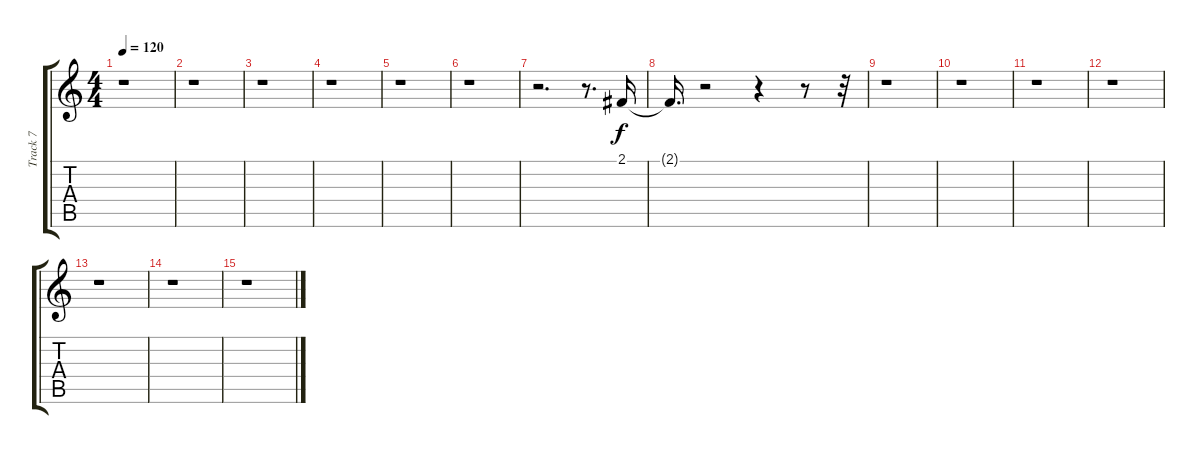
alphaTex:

\track ("Track 7" "Track 7") {instrument orchestrahit}
\staff {score tabs}
\tuning (E4 B3 G3 D3 A2 E2) {hide}
\ts (4 4)
\tempo 120
\clef g2
\ks c
r.1{dy f} |
r.1 |
r.1 |
r.1 |
r.1 |
r.1 |
r.2{d} r.8{d} 2.1.16 |
2.1{t}.16{d} r.2 r.4 r.8 r.32 |
r.1 |
r.1 |
r.1 |
r.1 |
r.1 |
r.1 |
r.1
